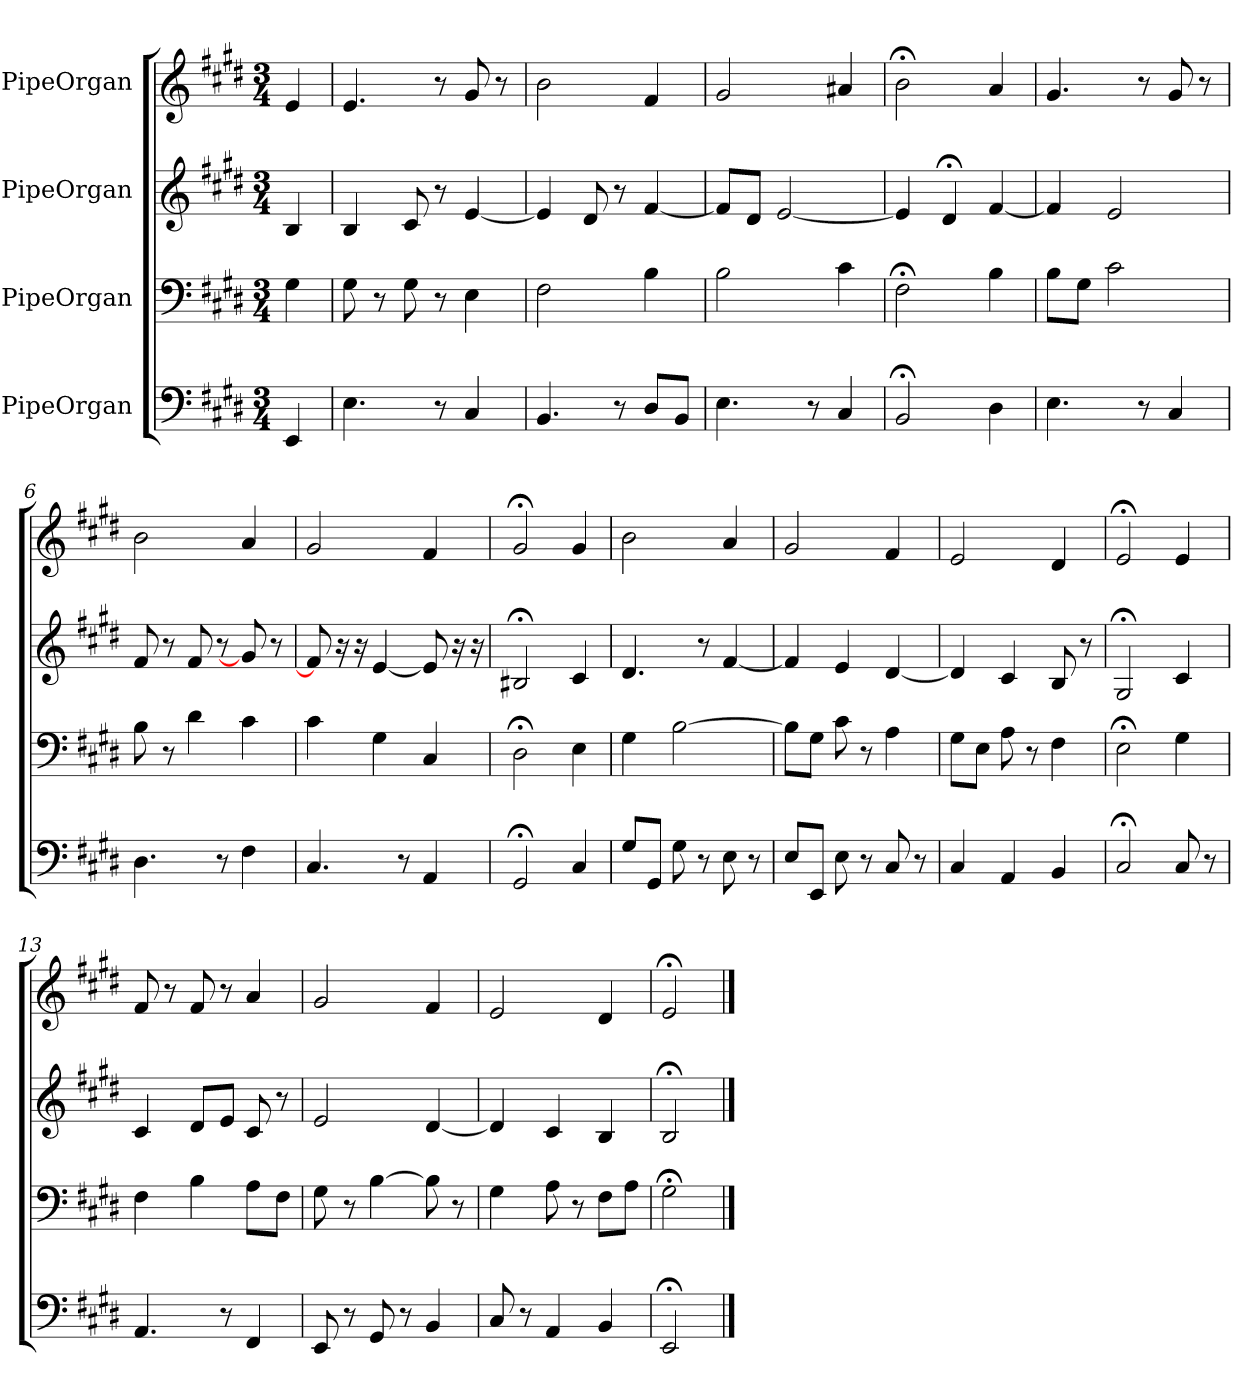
**kern	**kern	**kern	**kern
*part4	*part3	*part2	*part1
*staff4	*staff3	*staff2	*staff1
*I"PipeOrgan	*I"PipeOrgan	*I"PipeOrgan	*I"PipeOrgan
*k[f#c#g#d#]	*k[f#c#g#d#]	*k[f#c#g#d#]	*k[f#c#g#d#]
*E:	*E:	*E:	*E:
*M3/4	*M3/4	*M3/4	*M3/4
*MM60	*MM60	*MM60	*MM60
=	=	=	=
4EE	4G#	4B	4e
=1	=1	=1	=1
4.E	8G#	4B	4.e
.	8r	.	.
.	8G#	8c#	.
8r	8r	8r	8r
4C#	4E	[4e	8g#
.	.	.	8r
=2	=2	=2	=2
4.BB	2F#	4e]	2b
.	.	8d#	.
8r	.	8r	.
8D#L	4B	[4f#	4f#
8BBJ	.	.	.
=3	=3	=3	=3
4.E	2B	8f#L]	2g#
.	.	8d#J	.
.	.	[2e	.
8r	.	.	.
4C#	4c#	.	4a#X
=4	=4	=4	=4
2BB;<	2F#;<	4e]	2b;<
.	.	4d#;<	.
4D#	4B	[4f#	4a
=5	=5	=5	=5
4.E	8BL	4f#]	4.g#
.	8G#J	.	.
.	2c#	2e	.
8r	.	.	8r
4C#	.	.	8g#
.	.	.	8r
=6	=6	=6	=6
4.D#	8B	8f#	2b
.	8r	8r	.
.	4d#	8f#	.
8r	.	8r	.
4F#	4c#	8g#]	4a
.	.	8r	.
=7	=7	=7	=7
4.C#	4c#	8f#]	2g#
.	.	16r	.
.	.	16r	.
.	4G#	[4e	.
8r	.	.	.
4AA	4C#	8e]	4f#
.	.	16r	.
.	.	16r	.
=8	=8	=8	=8
2GG#;<	2D#;<	2B#X;<	2g#;<
4C#	4E	4c#	4g#
=9	=9	=9	=9
8G#L	4G#	4.d#	2b
8GG#J	.	.	.
8G#	[2B	.	.
8r	.	8r	.
8E	.	[4f#	4a
8r	.	.	.
=10	=10	=10	=10
8EL	8BL]	4f#]	2g#
8EEJ	8G#J	.	.
8E	8c#	4e	.
8r	8r	.	.
8C#	4A	[4d#	4f#
8r	.	.	.
=11	=11	=11	=11
4C#	8G#L	4d#]	2e
.	8EJ	.	.
4AA	8A	4c#	.
.	8r	.	.
4BB	4F#	8B	4d#
.	.	8r	.
=12	=12	=12	=12
2C#;<	2E;<	2G#;<	2e;<
8C#	4G#	4c#	4e
8r	.	.	.
=13	=13	=13	=13
4.AA	4F#	4c#	8f#
.	.	.	8r
.	4B	8d#L	8f#
8r	.	8eJ	8r
4FF#	8AL	8c#	4a
.	8F#J	8r	.
=14	=14	=14	=14
8EE	8G#	2e	2g#
8r	8r	.	.
8GG#	[4B	.	.
8r	.	.	.
4BB	8B]	[4d#	4f#
.	8r	.	.
=15	=15	=15	=15
8C#	4G#	4d#]	2e
8r	.	.	.
4AA	8A	4c#	.
.	8r	.	.
4BB	8F#L	4B	4d#
.	8AJ	.	.
=16	=16	=16	=16
2EE;<	2G#;<	2B;<	2e;<
==	==	==	==
*-	*-	*-	*-
